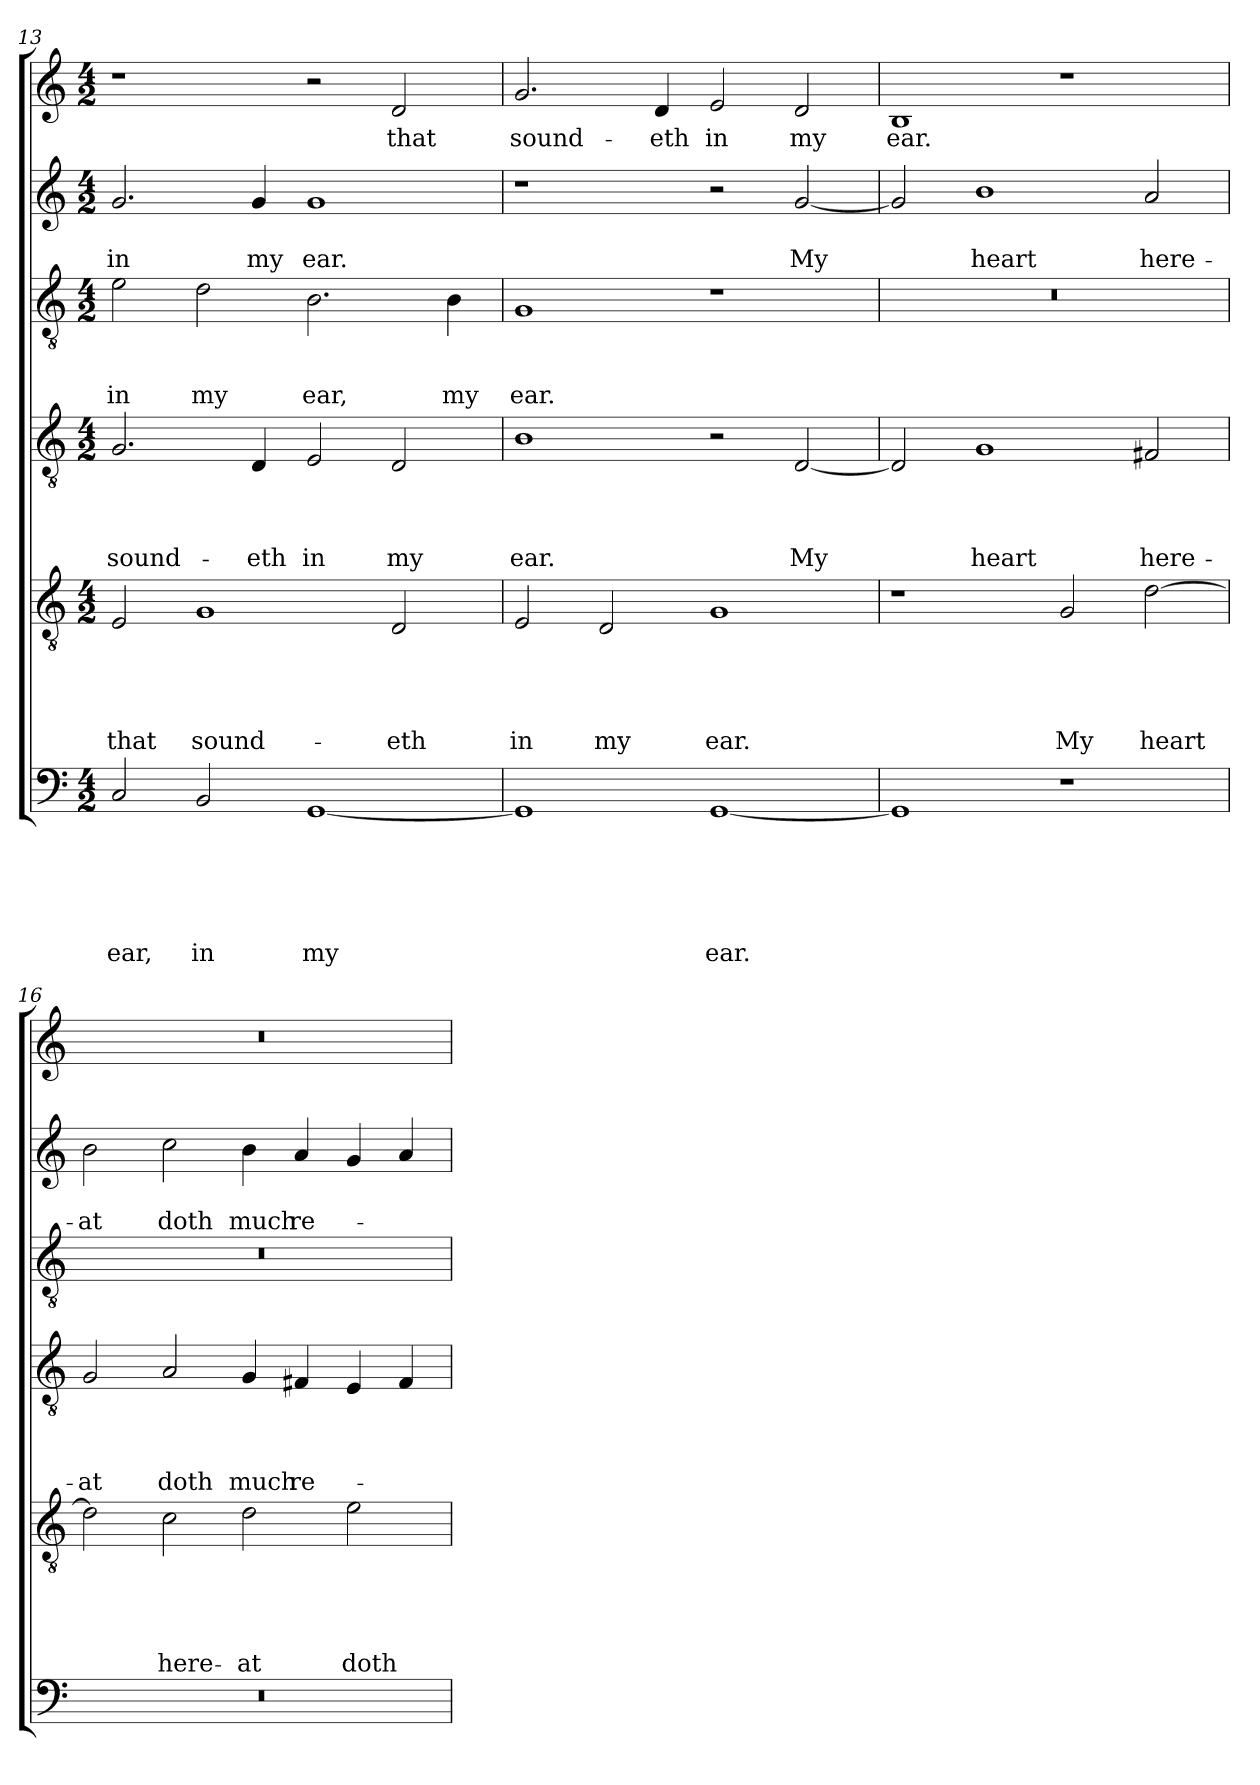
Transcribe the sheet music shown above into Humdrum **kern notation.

**kern	**text	**text	**text	**text	**text	**text	**kern	**text	**text	**text	**text	**text	**kern	**text	**text	**text	**text	**kern	**text	**text	**text	**kern	**text	**text	**kern	**text
*part6	*part6	*part6	*part6	*part6	*part6	*part6	*part5	*part5	*part5	*part5	*part5	*part5	*part4	*part4	*part4	*part4	*part4	*part3	*part3	*part3	*part3	*part2	*part2	*part2	*part1	*part1
*staff6	*staff6	*staff6	*staff6	*staff6	*staff6	*staff6	*staff5	*staff5	*staff5	*staff5	*staff5	*staff5	*staff4	*staff4	*staff4	*staff4	*staff4	*staff3	*staff3	*staff3	*staff3	*staff2	*staff2	*staff2	*staff1	*staff1
*clefF4	*	*	*	*	*	*	*clefGv2	*	*	*	*	*	*clefGv2	*	*	*	*	*clefGv2	*	*	*	*clefG2	*	*	*clefG2	*
*k[]	*	*	*	*	*	*	*k[]	*	*	*	*	*	*k[]	*	*	*	*	*k[]	*	*	*	*k[]	*	*	*k[]	*
*C:	*	*	*	*	*	*	*C:	*	*	*	*	*	*C:	*	*	*	*	*C:	*	*	*	*C:	*	*	*C:	*
*M4/2	*	*	*	*	*	*	*M4/2	*	*	*	*	*	*M4/2	*	*	*	*	*M4/2	*	*	*	*M4/2	*	*	*M4/2	*
=13	=13	=13	=13	=13	=13	=13	=13	=13	=13	=13	=13	=13	=13	=13	=13	=13	=13	=13	=13	=13	=13	=13	=13	=13	=13	=13
!	!	!	!	!	!	!LO:LY:b	!	!	!	!	!	!LO:LY:b	!	!	!	!	!LO:LY:b	!	!	!	!LO:LY:b	!	!	!LO:LY:b	!	!
2C/	.	.	.	.	.	ear,	2E/	.	.	.	.	that	2.G/	.	.	.	sound-	2e\	.	.	in	2.g/	.	in	1r	.
!	!	!	!	!	!	!LO:LY:b	!	!	!	!	!	!LO:LY:b	!	!	!	!	!	!	!	!	!LO:LY:b	!	!	!	!	!
2BB/	.	.	.	.	.	in	1G	.	.	.	.	sound-	.	.	.	.	.	2d\	.	.	my	.	.	.	.	.
!	!	!	!	!	!	!	!	!	!	!	!	!	!	!	!	!	!LO:LY:b	!	!	!	!	!	!	!LO:LY:b	!	!
.	.	.	.	.	.	.	.	.	.	.	.	.	4D/	.	.	.	-eth	.	.	.	.	4g/	.	my	.	.
!	!	!	!	!	!	!LO:LY:b	!	!	!	!	!	!	!	!	!	!	!LO:LY:b	!	!	!	!LO:LY:b	!	!	!LO:LY:b	!	!
[1GG	.	.	.	.	.	my	.	.	.	.	.	.	2E/	.	.	.	in	2.B\	.	.	ear,	1g	.	ear.	2r	.
!	!	!	!	!	!	!	!	!	!	!	!	!LO:LY:b	!	!	!	!	!LO:LY:b	!	!	!	!	!	!	!	!	!LO:LY:b
.	.	.	.	.	.	.	2D/	.	.	.	.	-eth	2D/	.	.	.	my	.	.	.	.	.	.	.	2d/	that
!	!	!	!	!	!	!	!	!	!	!	!	!	!	!	!	!	!	!	!	!	!LO:LY:b	!	!	!	!	!
.	.	.	.	.	.	.	.	.	.	.	.	.	.	.	.	.	.	4B\	.	.	my	.	.	.	.	.
=14	=14	=14	=14	=14	=14	=14	=14	=14	=14	=14	=14	=14	=14	=14	=14	=14	=14	=14	=14	=14	=14	=14	=14	=14	=14	=14
!	!	!	!	!	!	!	!	!	!	!	!	!LO:LY:b	!	!	!	!	!LO:LY:b	!	!	!	!LO:LY:b	!	!	!	!	!LO:LY:b
1GG]	.	.	.	.	.	.	2E/	.	.	.	.	in	1B	.	.	.	ear.	1G	.	.	ear.	1r	.	.	2.g/	sound-
!	!	!	!	!	!	!	!	!	!	!	!	!LO:LY:b	!	!	!	!	!	!	!	!	!	!	!	!	!	!
.	.	.	.	.	.	.	2D/	.	.	.	.	my	.	.	.	.	.	.	.	.	.	.	.	.	.	.
!	!	!	!	!	!	!	!	!	!	!	!	!	!	!	!	!	!	!	!	!	!	!	!	!	!	!LO:LY:b
.	.	.	.	.	.	.	.	.	.	.	.	.	.	.	.	.	.	.	.	.	.	.	.	.	4d/	-eth
!	!	!	!	!	!	!LO:LY:b	!	!	!	!	!	!LO:LY:b	!	!	!	!	!	!	!	!	!	!	!	!	!	!LO:LY:b
[1GG	.	.	.	.	.	ear.	1G	.	.	.	.	ear.	2r	.	.	.	.	1r	.	.	.	2r	.	.	2e/	in
!	!	!	!	!	!	!	!	!	!	!	!	!	!	!	!	!	!LO:LY:b	!	!	!	!	!	!	!LO:LY:b	!	!LO:LY:b
.	.	.	.	.	.	.	.	.	.	.	.	.	[2D/	.	.	.	My	.	.	.	.	[2g/	.	My	2d/	my
=15	=15	=15	=15	=15	=15	=15	=15	=15	=15	=15	=15	=15	=15	=15	=15	=15	=15	=15	=15	=15	=15	=15	=15	=15	=15	=15
!	!	!	!	!	!	!	!	!	!	!	!	!	!	!	!	!	!	!	!	!	!	!	!	!	!	!LO:LY:b
1GG]	.	.	.	.	.	.	1r	.	.	.	.	.	2D/]	.	.	.	.	0r	.	.	.	2g/]	.	.	1B	ear.
!	!	!	!	!	!	!	!	!	!	!	!	!	!	!	!	!	!LO:LY:b	!	!	!	!	!	!	!LO:LY:b	!	!
.	.	.	.	.	.	.	.	.	.	.	.	.	1G	.	.	.	heart	.	.	.	.	1b	.	heart	.	.
!	!	!	!	!	!	!	!	!	!	!	!	!LO:LY:b	!	!	!	!	!	!	!	!	!	!	!	!	!	!
1r	.	.	.	.	.	.	2G/	.	.	.	.	My	.	.	.	.	.	.	.	.	.	.	.	.	1r	.
!	!	!	!	!	!	!	!	!	!	!	!	!LO:LY:b	!	!	!	!	!LO:LY:b	!	!	!	!	!	!	!LO:LY:b	!	!
.	.	.	.	.	.	.	[2d\	.	.	.	.	heart	2F#X/	.	.	.	here-	.	.	.	.	2a/	.	here-	.	.
=16	=16	=16	=16	=16	=16	=16	=16	=16	=16	=16	=16	=16	=16	=16	=16	=16	=16	=16	=16	=16	=16	=16	=16	=16	=16	=16
!	!	!	!	!	!	!	!	!	!	!	!	!	!	!	!	!	!LO:LY:b	!	!	!	!	!	!	!LO:LY:b	!	!
0r	.	.	.	.	.	.	2d\]	.	.	.	.	.	2G/	.	.	.	-at	0r	.	.	.	2b\	.	-at	0r	.
!	!	!	!	!	!	!	!	!	!	!	!	!LO:LY:b	!	!	!	!	!LO:LY:b	!	!	!	!	!	!	!LO:LY:b	!	!
.	.	.	.	.	.	.	2c\	.	.	.	.	here-	2A/	.	.	.	doth	.	.	.	.	2cc\	.	doth	.	.
!	!	!	!	!	!	!	!	!	!	!	!	!LO:LY:b	!	!	!	!	!LO:LY:b	!	!	!	!	!	!	!LO:LY:b	!	!
.	.	.	.	.	.	.	2d\	.	.	.	.	-at	4G/	.	.	.	much	.	.	.	.	4b\	.	much	.	.
!	!	!	!	!	!	!	!	!	!	!	!	!	!	!	!	!	!LO:LY:b	!	!	!	!	!	!	!LO:LY:b	!	!
.	.	.	.	.	.	.	.	.	.	.	.	.	4F#X/	.	.	.	re-	.	.	.	.	4a/	.	re-	.	.
!	!	!	!	!	!	!	!	!	!	!	!	!LO:LY:b	!	!	!	!	!	!	!	!	!	!	!	!	!	!
.	.	.	.	.	.	.	2e\	.	.	.	.	doth	4E/	.	.	.	.	.	.	.	.	4g/	.	.	.	.
.	.	.	.	.	.	.	.	.	.	.	.	.	4F#/	.	.	.	.	.	.	.	.	4a/	.	.	.	.
=	=	=	=	=	=	=	=	=	=	=	=	=	=	=	=	=	=	=	=	=	=	=	=	=	=	=
*-	*-	*-	*-	*-	*-	*-	*-	*-	*-	*-	*-	*-	*-	*-	*-	*-	*-	*-	*-	*-	*-	*-	*-	*-	*-	*-
